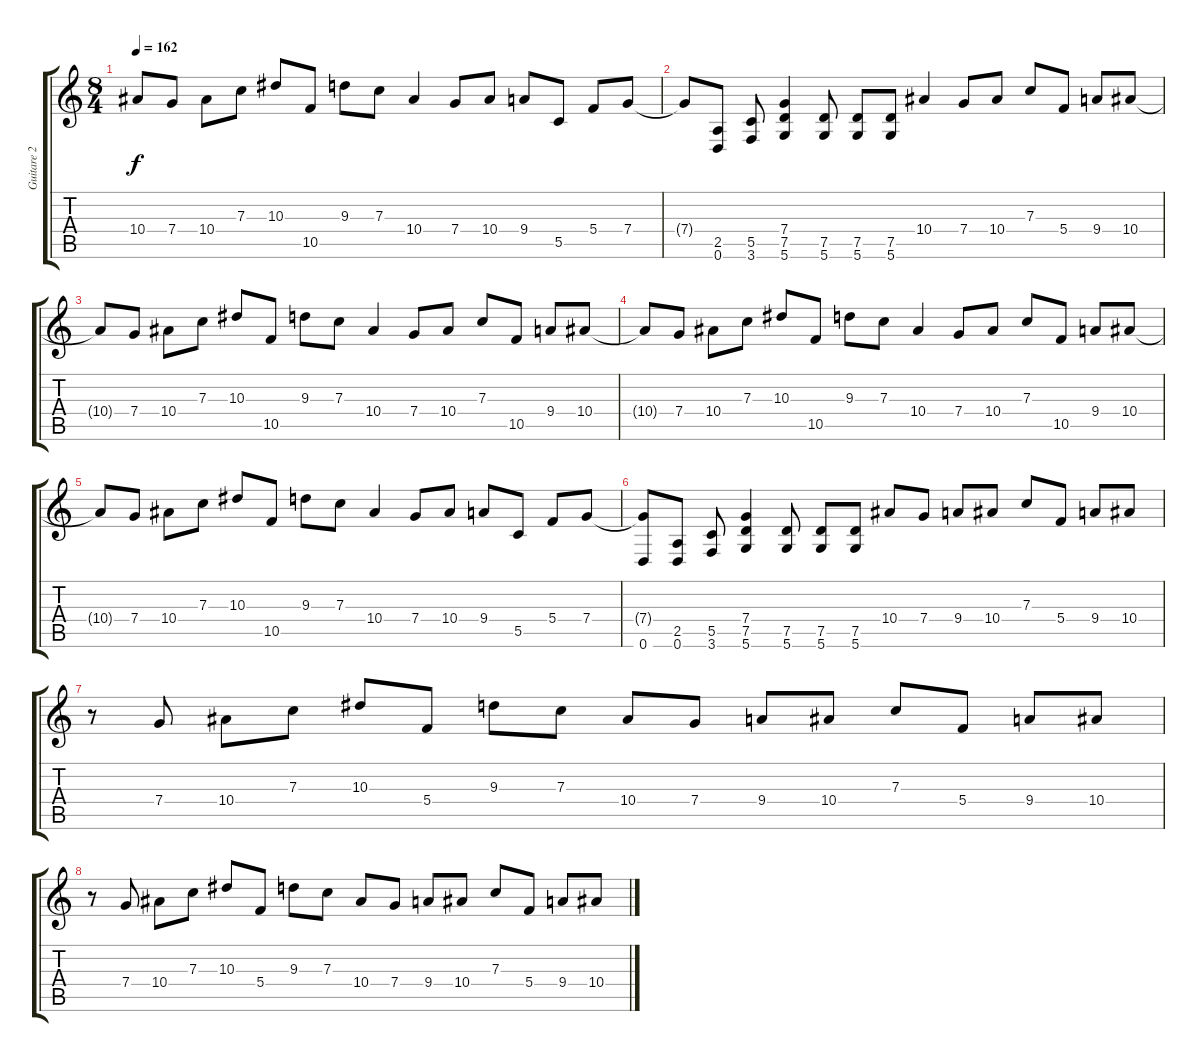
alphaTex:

\track ("Guitare 2 (melodie aigue)" "Guitare 2 ") {instrument distortionguitar}
\staff {score tabs}
\tuning (D4 A3 F3 C3 G2 D2) {hide}
\ts (8 4)
\tempo 162
\clef g2
\ks c
10.4{t}.8{dy f} 7.4.8 10.4.8 7.3.8 10.3.8 10.5.8 9.3.8 7.3.8 10.4.4 7.4.8 10.4.8 9.4.8 5.5.8 5.4.8 7.4.8 |
7.4{t}.8 (2.5 0.6).8 (5.5 3.6).8 (7.4 7.5 5.6).4 (7.5 5.6).8 (7.5 5.6).8 (7.5 5.6).8 10.4.4 7.4.8 10.4.8 7.3.8 5.4.8 9.4.8 10.4.8 |
10.4{t}.8 7.4.8 10.4.8 7.3.8 10.3.8 10.5.8 9.3.8 7.3.8 10.4.4 7.4.8 10.4.8 7.3.8 10.5.8 9.4.8 10.4.8 |
10.4{t}.8 7.4.8 10.4.8 7.3.8 10.3.8 10.5.8 9.3.8 7.3.8 10.4.4 7.4.8 10.4.8 7.3.8 10.5.8 9.4.8 10.4.8 |
10.4{t}.8 7.4.8 10.4.8 7.3.8 10.3.8 10.5.8 9.3.8 7.3.8 10.4.4 7.4.8 10.4.8 9.4.8 5.5.8 5.4.8 7.4.8 |
(7.4{t} 0.6).8 (2.5 0.6).8 (5.5 3.6).8 (7.4 7.5 5.6).4 (7.5 5.6).8 (7.5 5.6).8 (7.5 5.6).8 10.4.8 7.4.8 9.4.8 10.4.8 7.3.8 5.4.8 9.4.8 10.4.8 |
r.8 7.4.8 10.4.8 7.3.8 10.3.8 5.4.8 9.3.8 7.3.8 10.4.8 7.4.8 9.4.8 10.4.8 7.3.8 5.4.8 9.4.8 10.4.8 |
r.8 7.4.8 10.4.8 7.3.8 10.3.8 5.4.8 9.3.8 7.3.8 10.4.8 7.4.8 9.4.8 10.4.8 7.3.8 5.4.8 9.4.8 10.4.8
